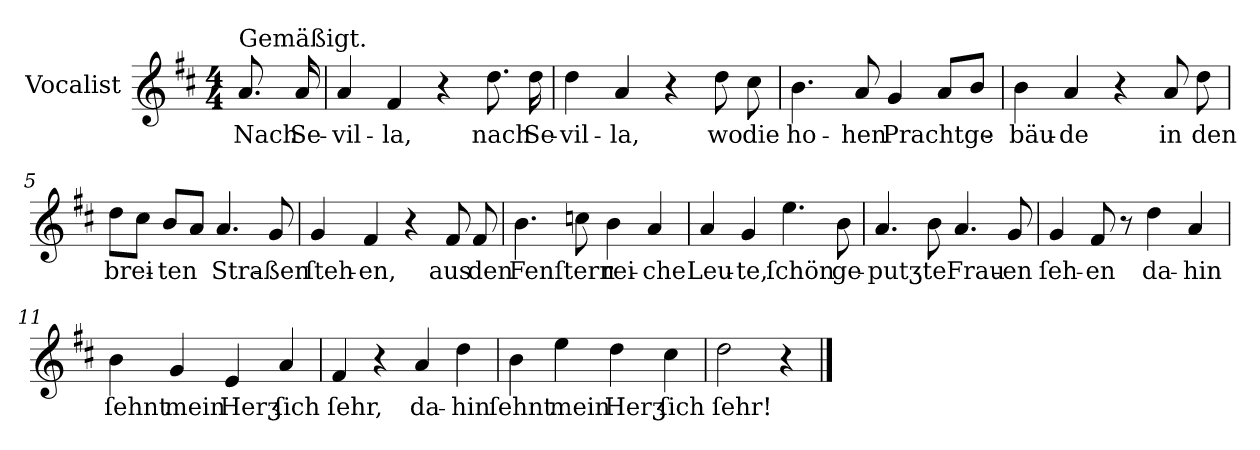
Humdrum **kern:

**kern	**text
*part1	*part1
*staff1	*staff1
*I"Vocalist	*
*clefG2	*
*k[f#c#]	*
*D:	*
*M4/4	*
=	=
!LO:TX:a:t=Gemäßigt.	!
8.a	Nach
16a	Se-
=1	=1
4a	-vil-
4f#	-la,
4r	.
8.dd	nach
16dd	Se-
=2	=2
4dd	-vil-
4a	-la,
4r	.
8dd	wo
8cc#	die
=3	=3
4.b	ho-
8a	-hen
4g	Prachtge-
8aL	.
8bJ	.
=4	=4
4b	-bäu-
4a	-de
4r	.
8a	in
8dd	den
=5	=5
8ddL	brei-
8cc#J	.
8bL	-ten
8aJ	.
4.a	Stra-
8g	-ßen
=6	=6
4g	ſteh-
4f#	-en,
4r	.
8f#	aus
8f#	den
=7	=7
4.b	Fenſtern
8ccn	.
4b	rei-
4a	-che
=8	=8
4a	Leu-
4g	-te,
4.ee	ſchön
8b	ge-
=9	=9
4.a	-putʒ-
8b	-te
4.a	Frau-
8g	-en
=10	=10
4g	ſeh-
8f#	-en
8r	.
4dd	da-
4a	-hin
=11	=11
4b	ſehnt
4g	mein
4e	Herʒ
4a	ſich
=12	=12
4f#	ſehr,
4r	.
4a	da-
4dd	-hin
=13	=13
4b	ſehnt
4ee	mein
4dd	Herʒ
4cc#	ſich
=14	=14
2dd	ſehr!
4r	.
==	==
*-	*-
